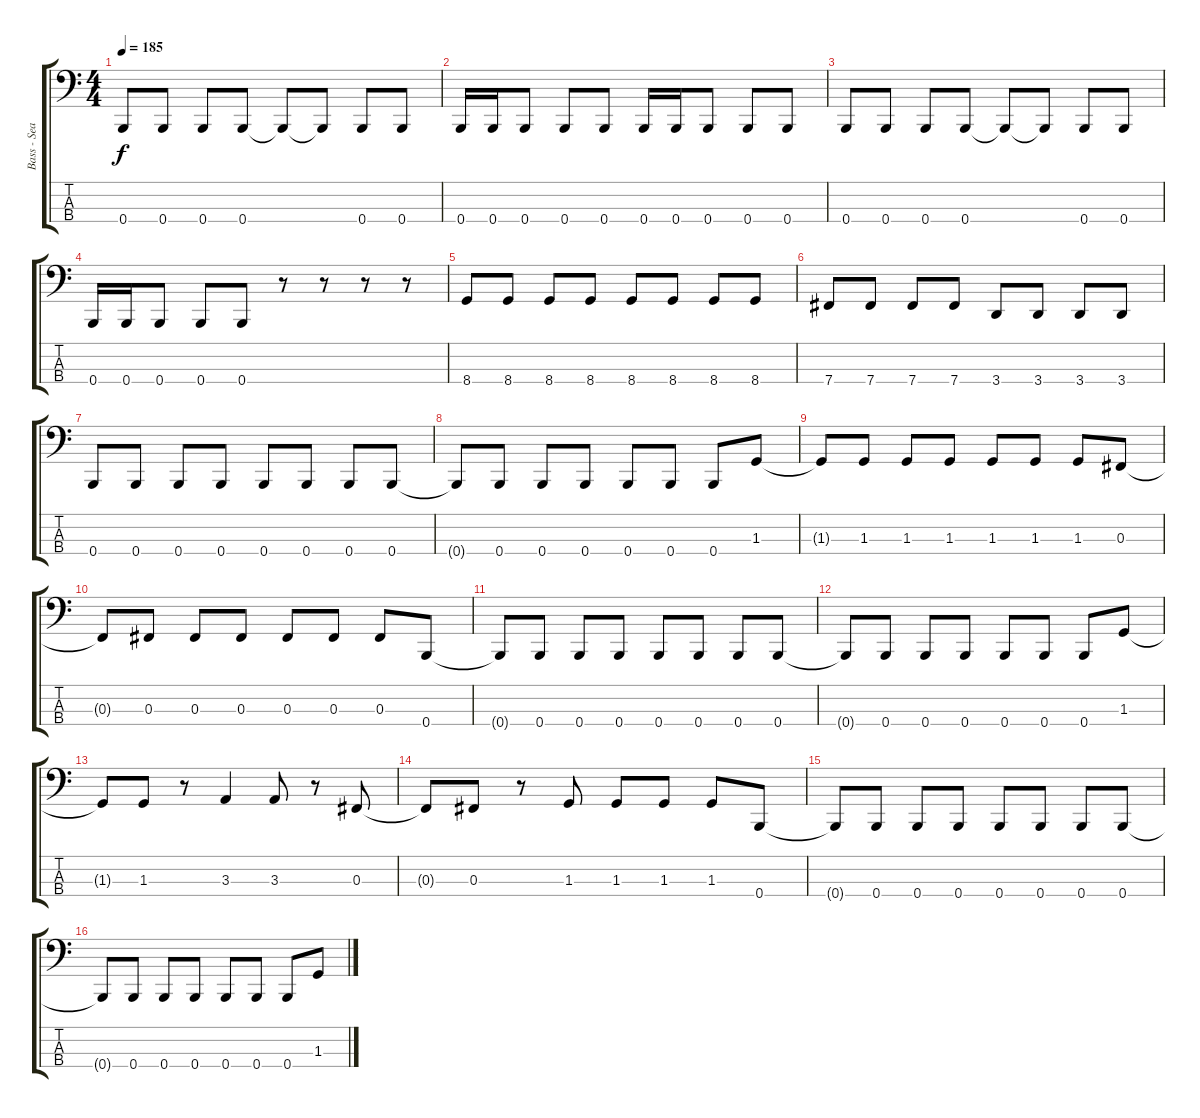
\track ("Bass - Sean" "Bass - Sea") {instrument electricbasspick}
\staff {score tabs}
\tuning (E2 B1 Gb1 B0) {hide}
\ts (4 4)
\tempo 185
\clef f4
\ks c
0.4.8{dy f} 0.4.8 0.4.8 0.4.8 0.4{t}.8 0.4{t}.8 0.4.8 0.4.8 |
0.4.16 0.4.16 0.4.8 0.4.8 0.4.8 0.4.16 0.4.16 0.4.8 0.4.8 0.4.8 |
0.4.8 0.4.8 0.4.8 0.4.8 0.4{t}.8 0.4{t}.8 0.4.8 0.4.8 |
0.4.16 0.4.16 0.4.8 0.4.8 0.4.8 r.8 r.8 r.8 r.8 |
8.4.8 8.4.8 8.4.8 8.4.8 8.4.8 8.4.8 8.4.8 8.4.8 |
7.4.8 7.4.8 7.4.8 7.4.8 3.4.8 3.4.8 3.4.8 3.4.8 |
0.4.8 0.4.8 0.4.8 0.4.8 0.4.8 0.4.8 0.4.8 0.4.8 |
0.4{t}.8 0.4.8 0.4.8 0.4.8 0.4.8 0.4.8 0.4.8 1.3.8 |
1.3{t}.8 1.3.8 1.3.8 1.3.8 1.3.8 1.3.8 1.3.8 0.3.8 |
0.3{t}.8 0.3.8 0.3.8 0.3.8 0.3.8 0.3.8 0.3.8 0.4.8 |
0.4{t}.8 0.4.8 0.4.8 0.4.8 0.4.8 0.4.8 0.4.8 0.4.8 |
0.4{t}.8 0.4.8 0.4.8 0.4.8 0.4.8 0.4.8 0.4.8 1.3.8 |
1.3{t}.8 1.3.8 r.8 3.3.4 3.3.8 r.8 0.3.8 |
0.3{t}.8 0.3.8 r.8 1.3.8 1.3.8 1.3.8 1.3.8 0.4.8 |
0.4{t}.8 0.4.8 0.4.8 0.4.8 0.4.8 0.4.8 0.4.8 0.4.8 |
0.4{t}.8 0.4.8 0.4.8 0.4.8 0.4.8 0.4.8 0.4.8 1.3.8
